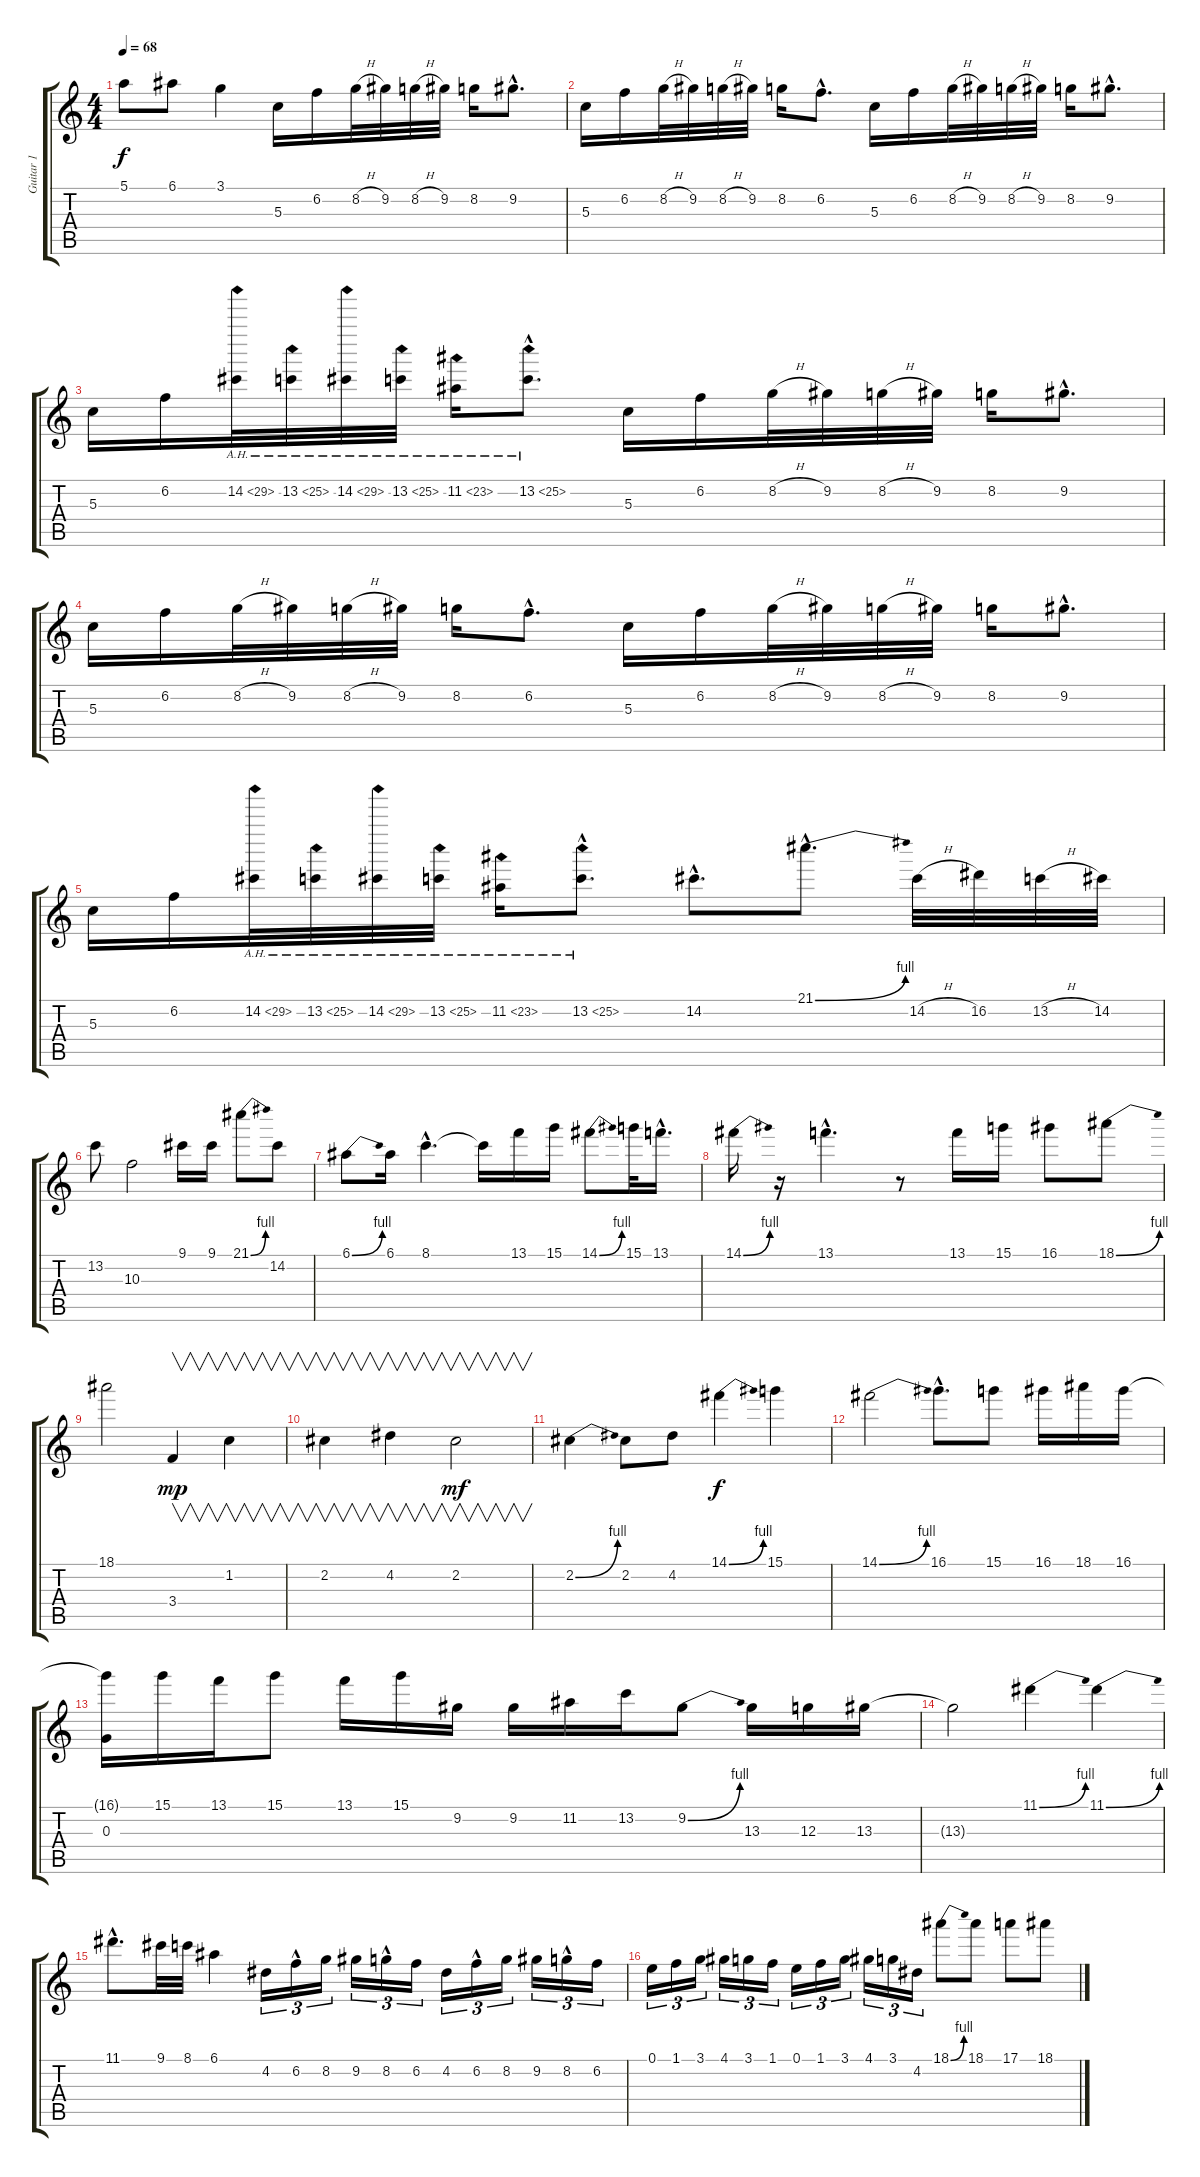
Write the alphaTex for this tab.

\track ("Guitar 1" "Guitar 1") {instrument distortionguitar}
\staff {score tabs}
\tuning (E4 B3 G3 D3 A2 E2) {hide}
\ts (4 4)
\tempo 68
\clef g2
\ks c
5.1.8{dy f} 6.1.8 3.1.4 5.3.16 6.2.16 8.2{h}.32 9.2.32 8.2{h}.32 9.2.32 8.2.16 9.2{hac}.8{d} |
5.3.16 6.2.16 8.2{h}.32 9.2.32 8.2{h}.32 9.2.32 8.2.16 6.2{hac}.8{d} 5.3.16 6.2.16 8.2{h}.32 9.2.32 8.2{h}.32 9.2.32 8.2.16 9.2{hac}.8{d} |
5.3.16 6.2.16 14.2{ah 15}.32 13.2{ah 12}.32 14.2{ah 15}.32 13.2{ah 12}.32 11.2{ah 12}.16 13.2{ah 12 hac}.8{d} 5.3.16 6.2.16 8.2{h}.32 9.2.32 8.2{h}.32 9.2.32 8.2.16 9.2{hac}.8{d} |
5.3.16 6.2.16 8.2{h}.32 9.2.32 8.2{h}.32 9.2.32 8.2.16 6.2{hac}.8{d} 5.3.16 6.2.16 8.2{h}.32 9.2.32 8.2{h}.32 9.2.32 8.2.16 9.2{hac}.8{d} |
\section ("" "")
5.3.16 6.2.16 14.2{ah 15}.32 13.2{ah 12}.32 14.2{ah 15}.32 13.2{ah 12}.32 11.2{ah 12}.16 13.2{ah 12 hac}.8{d} 14.2{hac}.8{d} 21.1{be (bend 0 0 60 4) hac}.8{d} 14.2{h}.32 16.2.32 13.2{h}.32 14.2.32 |
13.2.8 10.3.2 9.1.16 9.1.16 21.1{be (bend 0 0 60 4)}.8 14.2.8 |
6.1{be (bend 0 0 60 4)}.8 6.1.16 8.1{hac}.4{d} 8.1{t}.16 13.1.16 15.1.16 14.1{be (bend 0 0 60 4)}.8 15.1.32 13.1{hac}.16{d} |
14.1{be (bend 0 0 60 4)}.16 r.16 13.1{hac}.4{d} r.8 13.1.16 15.1.16 16.1.8 18.1{be (bend 0 0 60 4)}.8 |
18.1.2 3.4.4{v dy mp} 1.2.4{v} |
\section ("" "")
2.2.4{v} 4.2.4{v} 2.2.2{v dy mf} |
2.2{be (bend 0 0 60 4)}.4 2.2.8 4.2.8 14.1{be (bend 0 0 60 4)}.4{dy f} 15.1.4 |
14.1{be (bend 0 0 60 4)}.2 16.1{hac}.8{d} 15.1.8 16.1.16 18.1.16 16.1.16 |
(16.1{t} 0.3).16 15.1.16 13.1.16 15.1.8 13.1.16 15.1.16 9.2.16 9.2.16 11.2.16 13.2.16 9.2{be (bend 0 0 60 4)}.8 13.3.16 12.3.16 13.3.16 |
13.3{t}.2 11.1{be (bend 0 0 60 4)}.4 11.1{be (bend 0 0 60 4)}.4 |
11.1{hac}.8{d} 9.1.32 8.1.32 6.1.4 4.2.16{tu (3 2)} 6.2{hac}.16{tu (3 2)} 8.2.16{tu (3 2)} 9.2.16{tu (3 2)} 8.2{hac}.16{tu (3 2)} 6.2.16{tu (3 2)} 4.2.16{tu (3 2)} 6.2{hac}.16{tu (3 2)} 8.2.16{tu (3 2)} 9.2.16{tu (3 2)} 8.2{hac}.16{tu (3 2)} 6.2.16{tu (3 2)} |
0.1.16{tu (3 2)} 1.1.16{tu (3 2)} 3.1.16{tu (3 2)} 4.1.16{tu (3 2)} 3.1.16{tu (3 2)} 1.1.16{tu (3 2)} 0.1.16{tu (3 2)} 1.1.16{tu (3 2)} 3.1.16{tu (3 2)} 4.1.16{tu (3 2)} 3.1.16{tu (3 2)} 4.2.16{tu (3 2)} 18.1{be (bend 0 0 60 4)}.8 18.1.8 17.1.8 18.1.8
